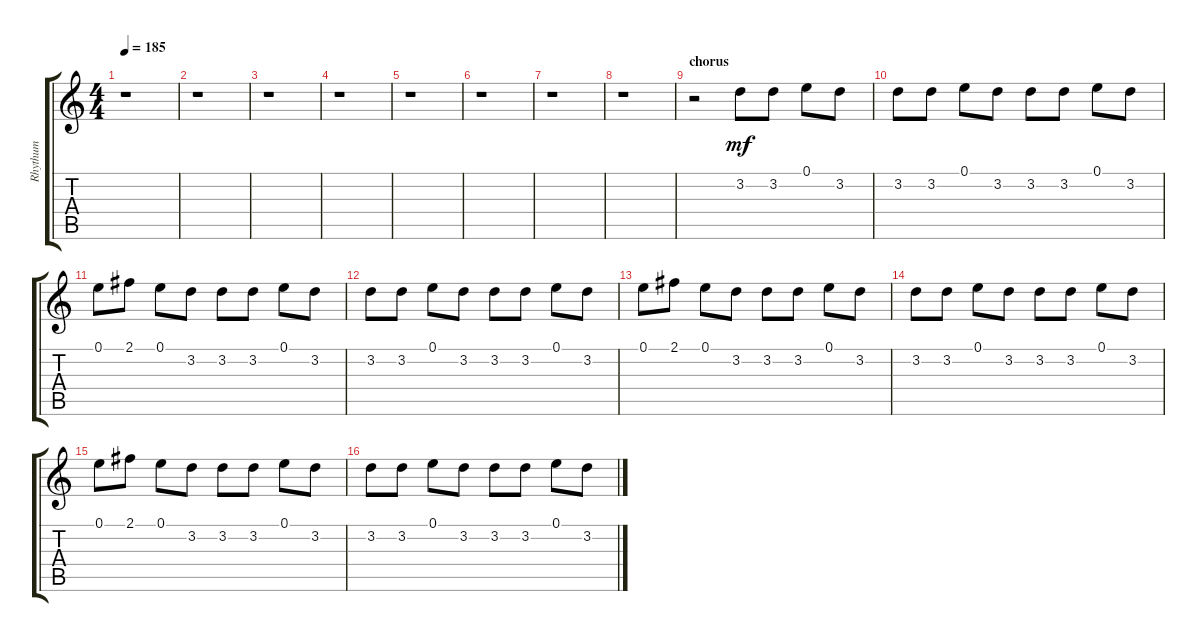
\track ("Rhythum" "Rhythum") {instrument distortionguitar}
\staff {score tabs}
\tuning (E4 B3 G3 D3 A2 E2) {hide}
\ts (4 4)
\tempo 185
\clef g2
\ks c
r.1{dy mf} |
r.1 |
r.1 |
r.1 |
r.1 |
r.1 |
r.1 |
r.1 |
\section ("" "chorus")
r.2 3.2.8 3.2.8 0.1.8 3.2.8 |
3.2.8 3.2.8 0.1.8 3.2.8 3.2.8 3.2.8 0.1.8 3.2.8 |
0.1.8 2.1.8 0.1.8 3.2.8 3.2.8 3.2.8 0.1.8 3.2.8 |
3.2.8 3.2.8 0.1.8 3.2.8 3.2.8 3.2.8 0.1.8 3.2.8 |
0.1.8 2.1.8 0.1.8 3.2.8 3.2.8 3.2.8 0.1.8 3.2.8 |
3.2.8 3.2.8 0.1.8 3.2.8 3.2.8 3.2.8 0.1.8 3.2.8 |
0.1.8 2.1.8 0.1.8 3.2.8 3.2.8 3.2.8 0.1.8 3.2.8 |
3.2.8 3.2.8 0.1.8 3.2.8 3.2.8 3.2.8 0.1.8 3.2.8
